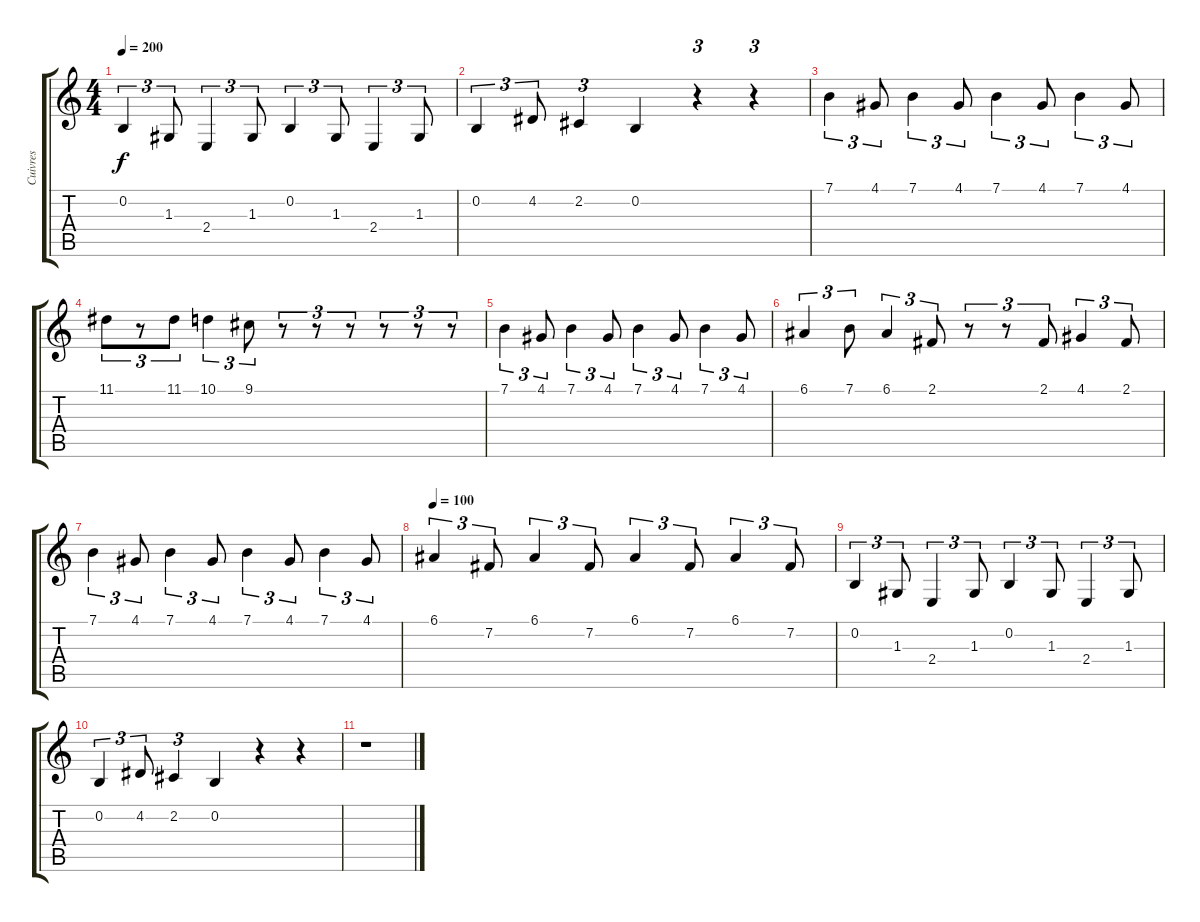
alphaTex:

\track ("Cuivres" "Cuivres") {instrument brasssection}
\staff {score tabs}
\tuning (E4 B3 G3 D3 A2 E2) {hide}
\ts (4 4)
\tempo 200
\clef g2
\ks c
0.2.4{tu (3 2) dy f} 1.3.8{tu (3 2)} 2.4.4{tu (3 2)} 1.3.8{tu (3 2)} 0.2.4{tu (3 2)} 1.3.8{tu (3 2)} 2.4.4{tu (3 2)} 1.3.8{tu (3 2)} |
0.2.4{tu (3 2)} 4.2.8{tu (3 2)} 2.2.4{tu (3 2)} 0.2.4 r.4{tu (3 2)} r.4{tu (3 2)} |
\section ("" "")
7.1.4{tu (3 2)} 4.1.8{tu (3 2)} 7.1.4{tu (3 2)} 4.1.8{tu (3 2)} 7.1.4{tu (3 2)} 4.1.8{tu (3 2)} 7.1.4{tu (3 2)} 4.1.8{tu (3 2)} |
11.1.8{tu (3 2)} r.8{tu (3 2)} 11.1.8{tu (3 2)} 10.1.4{tu (3 2)} 9.1.8{tu (3 2)} r.8{tu (3 2)} r.8{tu (3 2)} r.8{tu (3 2)} r.8{tu (3 2)} r.8{tu (3 2)} r.8{tu (3 2)} |
7.1.4{tu (3 2)} 4.1.8{tu (3 2)} 7.1.4{tu (3 2)} 4.1.8{tu (3 2)} 7.1.4{tu (3 2)} 4.1.8{tu (3 2)} 7.1.4{tu (3 2)} 4.1.8{tu (3 2)} |
6.1.4{tu (3 2)} 7.1.8{tu (3 2)} 6.1.4{tu (3 2)} 2.1.8{tu (3 2)} r.8{tu (3 2)} r.8{tu (3 2)} 2.1.8{tu (3 2)} 4.1.4{tu (3 2)} 2.1.8{tu (3 2)} |
7.1.4{tu (3 2)} 4.1.8{tu (3 2)} 7.1.4{tu (3 2)} 4.1.8{tu (3 2)} 7.1.4{tu (3 2)} 4.1.8{tu (3 2)} 7.1.4{tu (3 2)} 4.1.8{tu (3 2)} |
\tempo 100
6.1.4{tu (3 2)} 7.2.8{tu (3 2)} 6.1.4{tu (3 2)} 7.2.8{tu (3 2)} 6.1.4{tu (3 2)} 7.2.8{tu (3 2)} 6.1.4{tu (3 2)} 7.2.8{tu (3 2)} |
0.2.4{tu (3 2)} 1.3.8{tu (3 2)} 2.4.4{tu (3 2)} 1.3.8{tu (3 2)} 0.2.4{tu (3 2)} 1.3.8{tu (3 2)} 2.4.4{tu (3 2)} 1.3.8{tu (3 2)} |
0.2.4{tu (3 2)} 4.2.8{tu (3 2)} 2.2.4{tu (3 2)} 0.2.4 r.4{tu (3 2)} r.4{tu (3 2)} |
r.1
